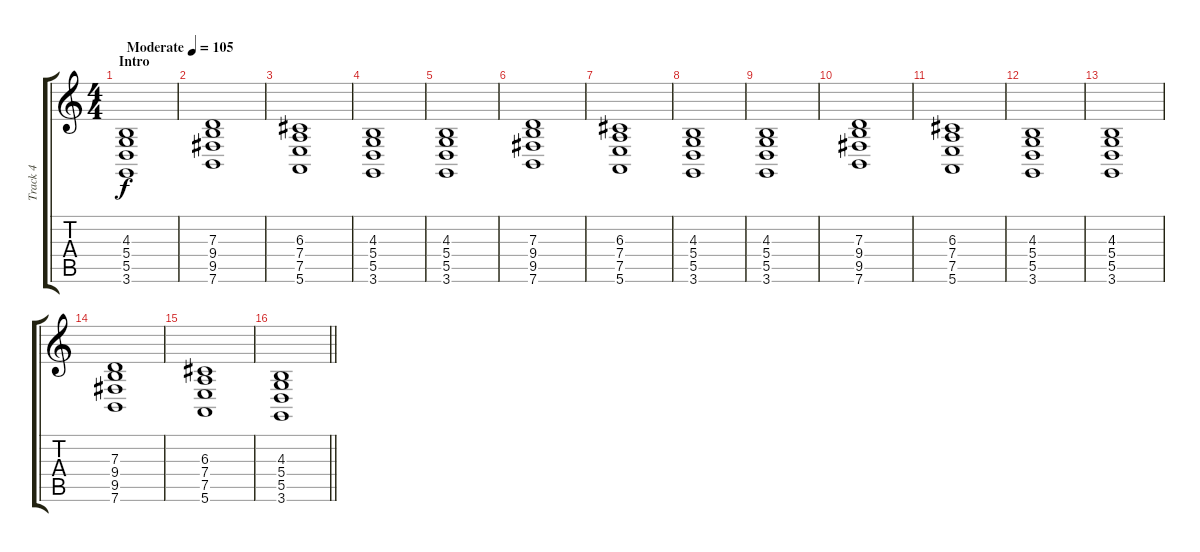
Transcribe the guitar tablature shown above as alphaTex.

\track ("Track 4" "Track 4") {instrument pad2warm}
\staff {score tabs}
\tuning (E4 B3 G3 D3 A2 E2) {hide}
\ts (4 4)
\section ("" "Intro")
\tempo (105 "Moderate")
\clef g2
\ks c
(4.3 5.4 5.5 3.6).1{dy f instrument pad2warm} |
(7.3 9.4 9.5 7.6).1 |
(6.3 7.4 7.5 5.6).1 |
(4.3 5.4 5.5 3.6).1 |
(4.3 5.4 5.5 3.6).1 |
(7.3 9.4 9.5 7.6).1 |
(6.3 7.4 7.5 5.6).1 |
(4.3 5.4 5.5 3.6).1 |
(4.3 5.4 5.5 3.6).1{instrument lead2sawtooth} |
(7.3 9.4 9.5 7.6).1 |
(6.3 7.4 7.5 5.6).1 |
(4.3 5.4 5.5 3.6).1 |
(4.3 5.4 5.5 3.6).1{instrument lead2sawtooth} |
(7.3 9.4 9.5 7.6).1 |
(6.3 7.4 7.5 5.6).1 |
\barLineRight lightlight
(4.3 5.4 5.5 3.6).1
